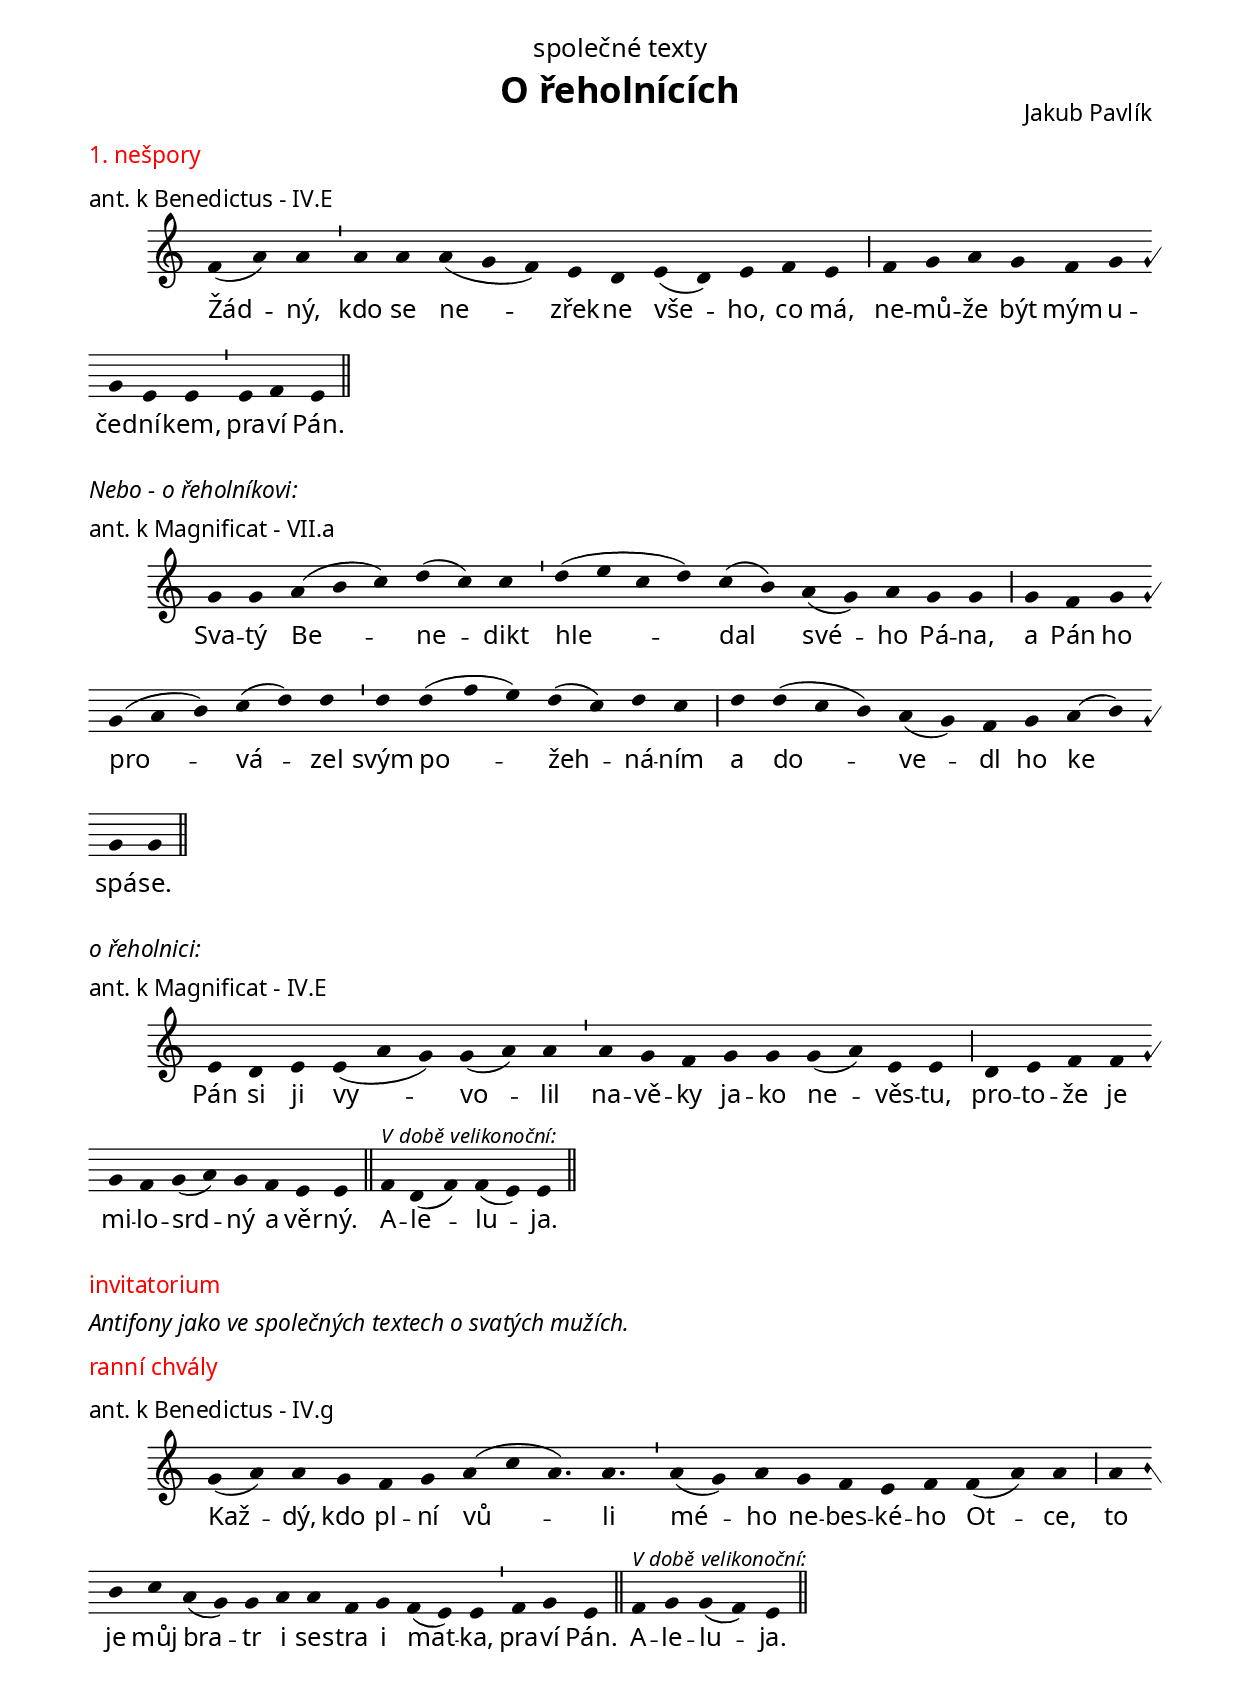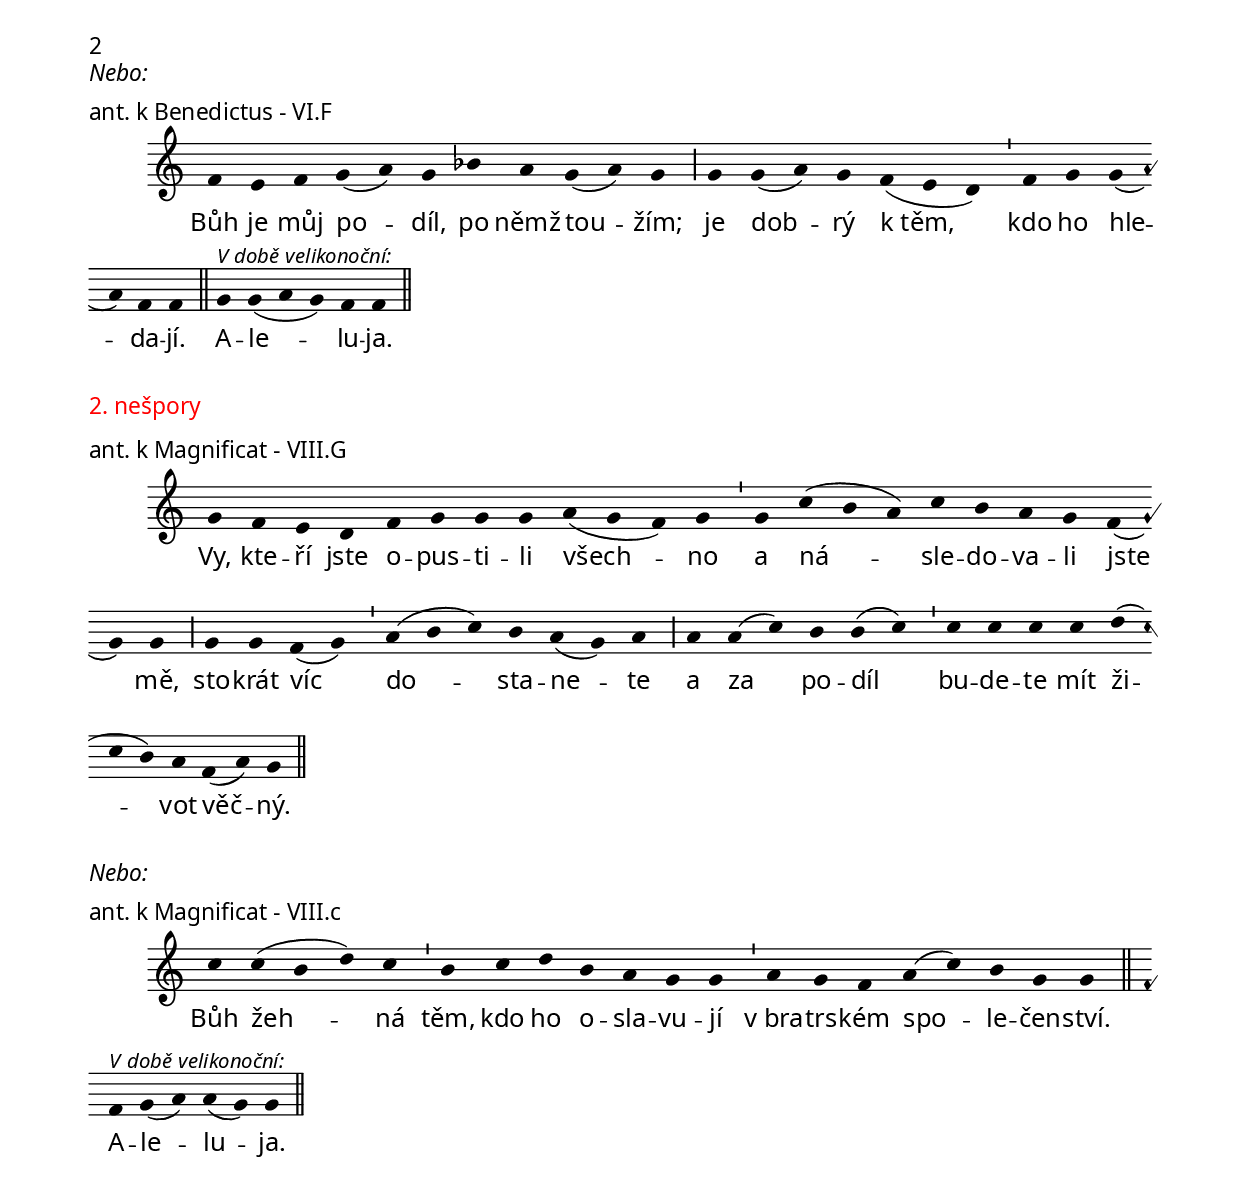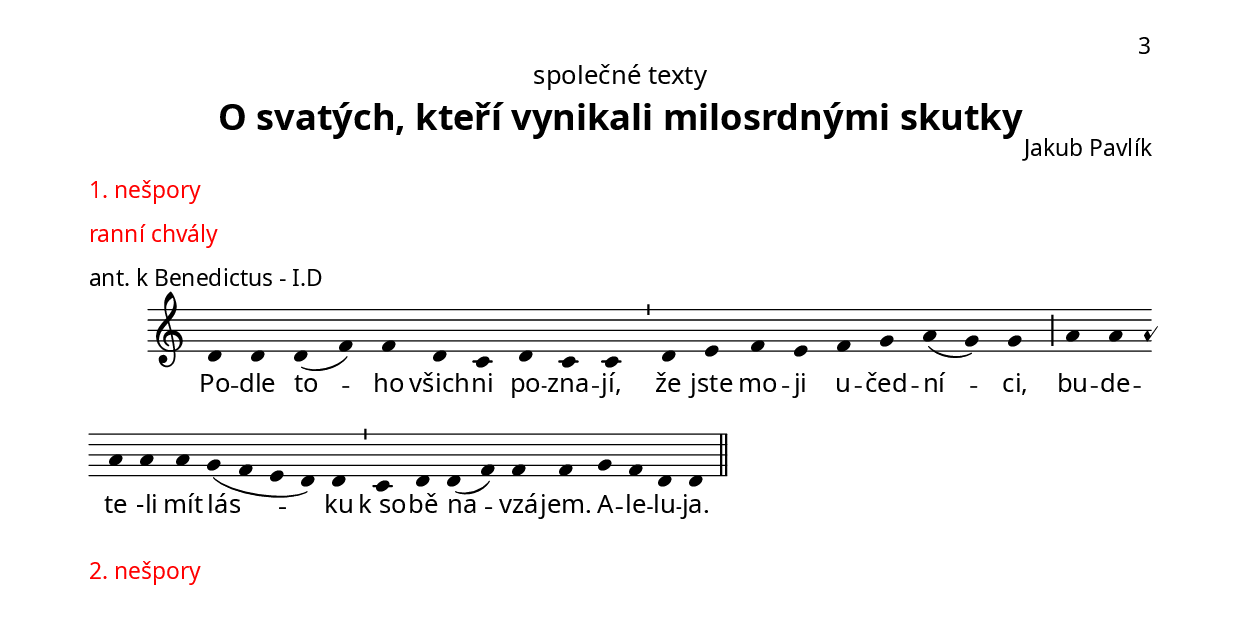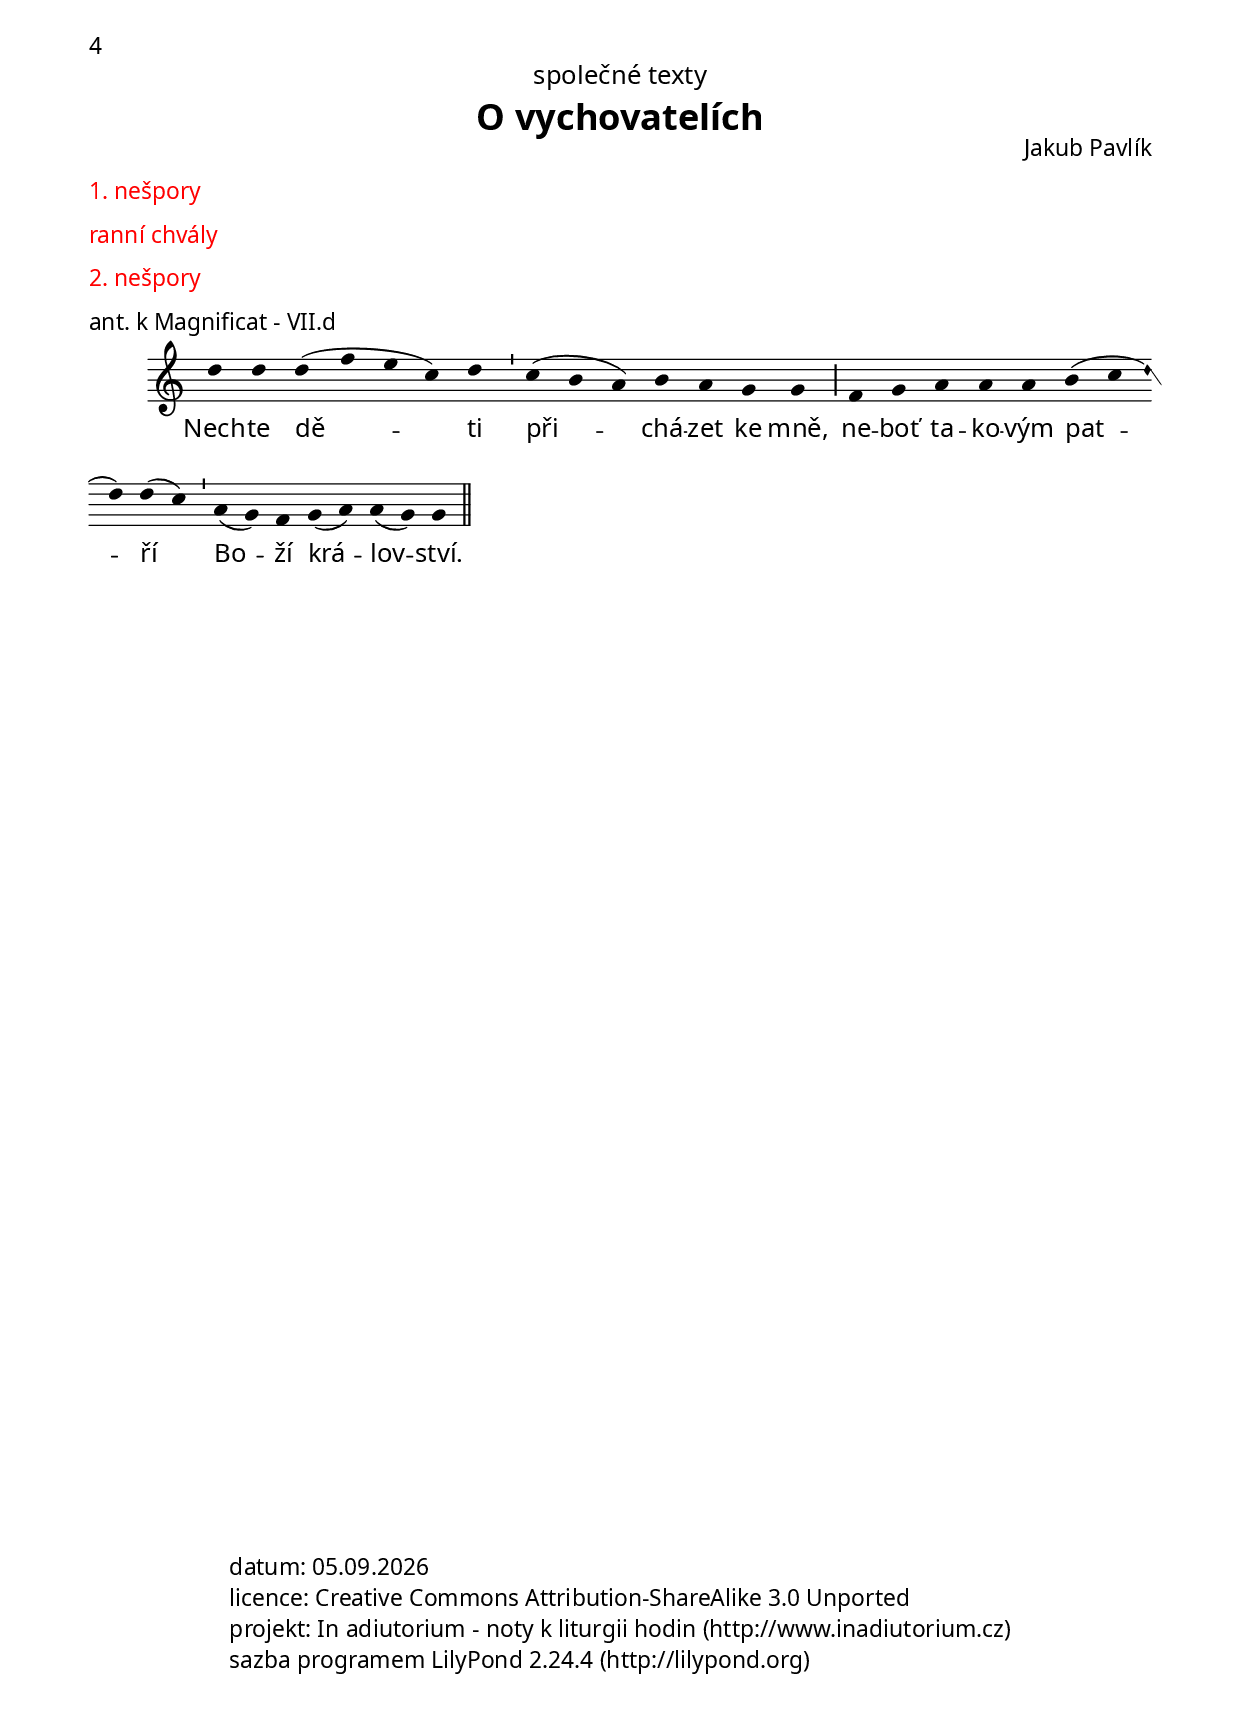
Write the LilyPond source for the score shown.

\version "2.16.0"

\include "../spolecne.ly"
\include "../dilyresponsorii.ly"

\header {
  % subtitle = "(Svatí muži a ženy - podskupiny)"
  composer = "Jakub Pavlík"
}

\bookpart {
  \header {
    title = \markup\titleCommune "O řeholnících"
  }
  
  \markup {\nadpisHodinka {"1. nešpory"}}
  
  \score {
    \relative c' {
      \choralniRezim
      f4( a) a \barMin a a a( g f) e d e( d) e f e \barMaior
      f g a g f g g e e \barMin e f e \barFinalis
      
      
    }
    \addlyrics {
      Žád -- ný, kdo se ne -- zřek -- ne vše -- ho, co má,
      ne -- mů -- že být mým u -- čed -- ní -- kem, pra -- ví Pán.
      
      A -- le -- lu -- ja.
    }
    \header {
      quid = "ant. k Benedictus"
      modus = "IV"
      differentia = "E" 
      psalmus = ""
      id = ""
      fons = "25.8. pět bratří, k Benedictus; přidáno aleluja"
      piece = \markup {\sestavTitulekBezZalmu}
    }
  }
  
  \markup\italic{Nebo - o řeholníkovi:}
  
  \score {
    \relative c'' {
      \choralniRezim
      g4 g a( b c) d( c) c \barMin
      d( e c d) c( b) a( g) a g g \barMaior
      g f g g( a b) c( d) d \barMin d d( f e) d( c) d c \barMaior
      d d( c b) a( g) f g a( b) g g \barFinalis
    }
    \addlyrics {
      Sva -- tý Be -- ne -- dikt 
      hle -- dal své -- ho Pá -- na,
      a Pán ho pro -- vá -- zel svým po -- žeh -- ná -- ním
      a do -- ve -- dl ho ke spá -- se.
      
      A -- le -- lu -- ja.
    }
    \header {
      quid = "ant. k Magnificat"
      modus = "VII"
      differentia = "a" 
      psalmus = ""
      id = ""
      fons = "11.7. sv. Benedikt, k Magnificat; upraveno, přidáno aleluja"
      piece = \markup {\sestavTitulekBezZalmu}
    }
  }
  
  \markup\italic{o řeholnici:}
  
  \score {
    \relative c' {
      \choralniRezim
      e4 d e e( a g) g( a) a \barMin a g f g g g( a) e e \barMaior
      d e f f g f g( a) g f e e \barFinalis
      
      f^\markup\rubrVelikAleluja d( f) f( e) e \barFinalis
    }
    \addlyrics {
      Pán si ji vy -- vo -- lil na -- vě -- ky ja -- ko ne -- věs -- tu,
      pro -- to -- že je mi -- lo -- srd -- ný a věr -- ný.
      
      A -- le -- lu -- ja.
    }
    \header {
      quid = "ant. k Magnificat"
      modus = "IV"
      differentia = "E" 
      psalmus = ""
      id = ""
      piece = \markup {\sestavTitulekBezZalmu}
    }
  }
  
  \markup {\nadpisHodinka {"invitatorium"}}
  
  \markup\italic{
    Antifony jako ve společných textech o svatých mužích.
  }
  
  \markup {\nadpisHodinka {"ranní chvály"}}
  
  \score {
    \relative c'' {
      \choralniRezim
      g4( a) a g f g a( c a4.) a \barMin
      a4( g) a g f e f f( a) a \barMaior
      a b c a( g) g a a f g f( e) e \barMin
      f g e \barFinalis
      
      f^\markup\rubrVelikAleluja g g( f) e \barFinalis
    }
    \addlyrics {
      Kaž -- dý, kdo pl -- ní vů -- li
      mé -- ho ne -- bes -- ké -- ho Ot -- ce,
      to je můj bra -- tr i ses -- tra i mat -- ka,
      pra -- ví Pán.
      
      A -- le -- lu -- ja.
    }
    \header {
      quid = "ant. k Benedictus"
      modus = "IV"
      differentia = "g" 
      psalmus = ""
      id = ""
      fons = "zacatek prevzat z:"
      fial = "antifony/velikonoce_tyden4_3utery.ly#rch-a1?jen zacatek"
      piece = \markup {\sestavTitulekBezZalmu}
    }
  }
  
  \markup\italic{Nebo:}
  
  \score {
    \relative c' {
      \choralniRezim
      f4 e f g( a) g bes a g( a) g \barMaior
      g g( a) g f( e d) \barMin f g g( a) f f \barFinalis
      
      g^\markup\rubrVelikAleluja g( a g) f f \barFinalis
    }
    \addlyrics {
      Bůh je můj po -- díl, po němž tou -- žím;
      je dob -- rý k_těm, kdo ho hle -- da -- jí.
      
      A -- le -- lu -- ja.
    }
    \header {
      quid = "ant. k Benedictus"
      modus = "VI"
      differentia = "F" 
      psalmus = ""
      id = ""
      piece = \markup {\sestavTitulekBezZalmu}
    }
  }
  
  \markup {\nadpisHodinka {"2. nešpory"}}
  
  \score {
    \relative c'' {
      \choralniRezim
      g f e d f g g g a( g f) g \barMin
      g c( b a) c b a g f( g) g \barMaior
      g g f( g) \barMin a( b c) b a( g) a \barMaior
      a a( c) b b( c) \barMin c c c c d( c b) a f( a) g \barFinalis
    }
    \addlyrics {
      Vy, kte -- ří jste o -- pus -- ti -- li všech -- no
      a ná -- sle -- do -- va -- li jste mě,
      sto -- krát víc do -- sta -- ne -- te 
      a za po -- díl bu -- de -- te mít ži -- vot věč -- ný.
      
      A -- le -- lu -- ja.
    }
    \header {
      quid = "ant. k Magnificat"
      modus = "VIII"
      differentia = "G" 
      psalmus = ""
      id = ""
      fial = "sanktoral/0825benediktabratri.ly#amag?+aleluja"
      fons = "+ pridano aleluja"
      piece = \markup {\sestavTitulekBezZalmu}
    }
  }
  
  \markup\italic{Nebo:}
  
  \score {
    \relative c'' {
      \choralniRezim
      c4 c( b d) c \barMin
      b c d b a g g \barMin 
      a g f a( c) b g g \barFinalis
      
      f^\markup\rubrVelikAleluja g( a) a( g) g \barFinalis
    }
    \addlyrics {
      Bůh žeh -- ná 
      těm, kdo ho o -- sla -- vu -- jí
      v_bra -- trs -- kém spo -- le -- čen -- ství.
      
      A -- le -- lu -- ja.
    }
    \header {
      quid = "ant. k Magnificat"
      modus = "VIII"
      differentia = "c" 
      psalmus = ""
      id = ""
      piece = \markup {\sestavTitulekBezZalmu}
    }
  }
}

\bookpart {
  \header {
    title = \markup\titleCommune "O svatých, kteří vynikali milosrdnými skutky"
  }
  
  \markup {\nadpisHodinka {"1. nešpory"}}
  
  \score {
    \relative c' {
      \choralniRezim
      
    }
    \addlyrics {
      Bla -- že -- ný je, kdo cí -- tí s_u -- bo -- žá -- ky;
      kdo vě -- ří v_Bo -- ha, pro -- ka -- zu -- je mi -- lo -- sr -- den -- ství.
      
      A -- le -- lu -- ja.
    }
    \header {
      quid = "ant. k Magnificat"
      modus = ""
      differentia = "" 
      psalmus = ""
      id = ""
      piece = \markup {\sestavTitulekBezZalmu}
    }
  }
  
  \markup {\nadpisHodinka {"ranní chvály"}}
  
  \score {
    \relative c' {
      \choralniRezim
      d4 d d( f) f d c d c c \barMin 
      d e f e f g a( g) g \barMaior
      a a a a a g( f e d) d \barMin c d d( f) f f 
      g f d d \barFinalis
    }
    \addlyrics {
      Po -- dle to -- ho všich -- ni po -- zna -- jí,
      že jste mo -- ji u -- čed -- ní -- ci,
      bu -- de -- te -li mít lás -- ku k_so -- bě na -- vzá -- jem.
      
      A -- le -- lu -- ja.
    }
    \header {
      quid = "ant. k Benedictus"
      modus = "I"
      differentia = "D" 
      psalmus = ""
      fial = "antifony/velikonoce_nedeleC.ly#vmagii?upraveno"
      fons = "upraveno pro dobu nevelikonocni"
      id = ""
      piece = \markup {\sestavTitulekBezZalmu}
    }
  }
  
  \markup {\nadpisHodinka {"2. nešpory"}}
  
  \score {
    \relative c' {
      \choralniRezim
      
    }
    \addlyrics {
      A -- men, pra -- vím vám:
      Co -- ko -- li jste u -- dě -- la -- li
      pro jed -- no -- ho z_mých nej -- po -- sled -- něj -- ších brat -- ří,
      pro mě jste u -- dě -- la -- li.
      
      Pojď -- te, po -- žeh -- na -- ní mé -- ho Ot -- ce,
      při -- jmě -- te ja -- ko ú -- děl krá -- lov -- ství,
      kte -- ré je pro vás při -- pra -- ve -- né
      od za -- lo -- že -- ní svě -- ta.
      
      A -- le -- lu -- ja.
    }
    \header {
      quid = "ant. k Magnificat"
      modus = ""
      differentia = "" 
      psalmus = ""
      id = ""
      piece = \markup {\sestavTitulekBezZalmu}
    }
  }
}

\bookpart {
  \header {
    title = \markup\titleCommune "O vychovatelích"
  }
  
  \markup {\nadpisHodinka {"1. nešpory"}}
  
  \score {
    \relative c' {
      \choralniRezim
      
    }
    \addlyrics {
      Sy -- nu, drž se pří -- ka -- zů své -- ho ot -- ce
      a měj na pa -- mě -- ti na -- u -- če -- ní své mat -- ky:
      nos je stá -- le ve svém srd -- ci.
      
      A -- le -- lu -- ja.
    }
    \header {
      quid = "ant. k Magnificat"
      modus = ""
      differentia = "" 
      psalmus = ""
      id = ""
      piece = \markup {\sestavTitulekBezZalmu}
    }
  }
  
  \markup {\nadpisHodinka {"ranní chvály"}}
  
  \score {
    \relative c' {
      \choralniRezim
      
    }
    \addlyrics {
      Jen ten, kdo mi -- lu -- je,
      u -- čí a vy -- cho -- vá -- vá ja -- ko pas -- týř.
      
      A -- le -- lu -- ja.
    }
    \header {
      quid = "ant. k Benedictus"
      modus = ""
      differentia = "" 
      psalmus = ""
      id = ""
      piece = \markup {\sestavTitulekBezZalmu}
    }
  }
  
  \markup {\nadpisHodinka {"2. nešpory"}}
  
  \score {
    \relative c'' {
      \choralniRezim
      d4 d d( f e c) d \barMin c( b a) b a g g \barMaior
      f g a a a b( c d) d( c) \barMin a( g) f g( a) a( g) g \barFinalis
    }
    \addlyrics {
      Nech -- te dě -- ti při -- chá -- zet ke mně,
      ne -- boť ta -- ko -- vým pat -- ří Bo -- ží krá -- lov -- ství.
      
      A -- le -- lu -- ja.
    }
    \header {
      quid = "ant. k Magnificat"
      modus = "VII"
      differentia = "d"
      psalmus = ""
      fial = "antifony/mezidobi_nedeleB_02_10.ly#ne27b-rch-ben?+aleluja"
      id = ""
      piece = \markup {\sestavTitulekBezZalmu}
    }
  }
}